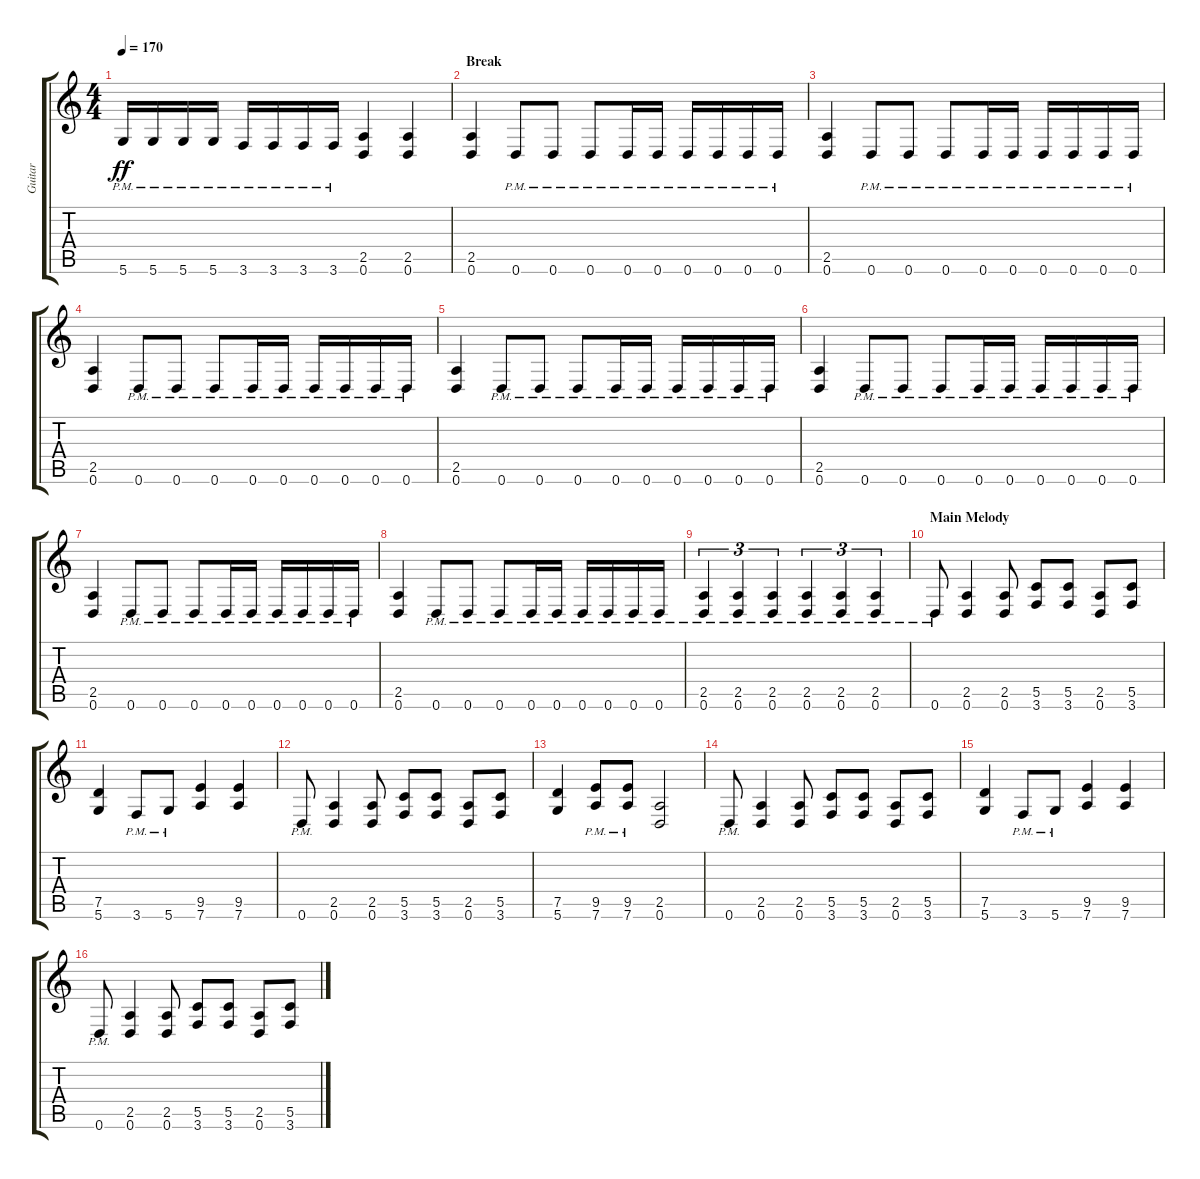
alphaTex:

\track ("Guitar" "Guitar") {instrument distortionguitar}
\staff {score tabs}
\tuning (D4 A3 F3 C3 G2 D2) {hide}
\ts (4 4)
\tempo 170
\clef g2
\ks c
5.6{pm}.16{dy ff} 5.6{pm}.16 5.6{pm}.16 5.6{pm}.16 3.6{pm}.16 3.6{pm}.16 3.6{pm}.16 3.6{pm}.16 (2.5 0.6).4 (2.5 0.6).4 |
\section ("" "Break")
(2.5 0.6).4 0.6{pm}.8 0.6{pm}.8 0.6{pm}.8 0.6{pm}.16 0.6{pm}.16 0.6{pm}.16 0.6{pm}.16 0.6{pm}.16 0.6{pm}.16 |
(2.5 0.6).4 0.6{pm}.8 0.6{pm}.8 0.6{pm}.8 0.6{pm}.16 0.6{pm}.16 0.6{pm}.16 0.6{pm}.16 0.6{pm}.16 0.6{pm}.16 |
(2.5 0.6).4 0.6{pm}.8 0.6{pm}.8 0.6{pm}.8 0.6{pm}.16 0.6{pm}.16 0.6{pm}.16 0.6{pm}.16 0.6{pm}.16 0.6{pm}.16 |
(2.5 0.6).4 0.6{pm}.8 0.6{pm}.8 0.6{pm}.8 0.6{pm}.16 0.6{pm}.16 0.6{pm}.16 0.6{pm}.16 0.6{pm}.16 0.6{pm}.16 |
(2.5 0.6).4 0.6{pm}.8 0.6{pm}.8 0.6{pm}.8 0.6{pm}.16 0.6{pm}.16 0.6{pm}.16 0.6{pm}.16 0.6{pm}.16 0.6{pm}.16 |
(2.5 0.6).4 0.6{pm}.8 0.6{pm}.8 0.6{pm}.8 0.6{pm}.16 0.6{pm}.16 0.6{pm}.16 0.6{pm}.16 0.6{pm}.16 0.6{pm}.16 |
(2.5 0.6).4 0.6{pm}.8 0.6{pm}.8 0.6{pm}.8 0.6{pm}.16 0.6{pm}.16 0.6{pm}.16 0.6{pm}.16 0.6{pm}.16 0.6{pm}.16 |
(2.5{pm} 0.6{pm}).4{tu (3 2)} (2.5{pm} 0.6{pm}).4{tu (3 2)} (2.5{pm} 0.6{pm}).4{tu (3 2)} (2.5{pm} 0.6{pm}).4{tu (3 2)} (2.5{pm} 0.6{pm}).4{tu (3 2)} (2.5{pm} 0.6{pm}).4{tu (3 2)} |
\section ("" "Main Melody")
0.6{pm}.8 (2.5 0.6).4 (2.5 0.6).8 (5.5 3.6).8 (5.5 3.6).8 (2.5 0.6).8 (5.5 3.6).8 |
(7.5 5.6).4 3.6{pm}.8 5.6{pm}.8 (9.5 7.6).4 (9.5 7.6).4 |
0.6{pm}.8 (2.5 0.6).4 (2.5 0.6).8 (5.5 3.6).8 (5.5 3.6).8 (2.5 0.6).8 (5.5 3.6).8 |
(7.5 5.6).4 (9.5{pm} 7.6{pm}).8 (9.5{pm} 7.6{pm}).8 (2.5 0.6).2 |
0.6{pm}.8 (2.5 0.6).4 (2.5 0.6).8 (5.5 3.6).8 (5.5 3.6).8 (2.5 0.6).8 (5.5 3.6).8 |
(7.5 5.6).4 3.6{pm}.8 5.6{pm}.8 (9.5 7.6).4 (9.5 7.6).4 |
0.6{pm}.8 (2.5 0.6).4 (2.5 0.6).8 (5.5 3.6).8 (5.5 3.6).8 (2.5 0.6).8 (5.5 3.6).8
